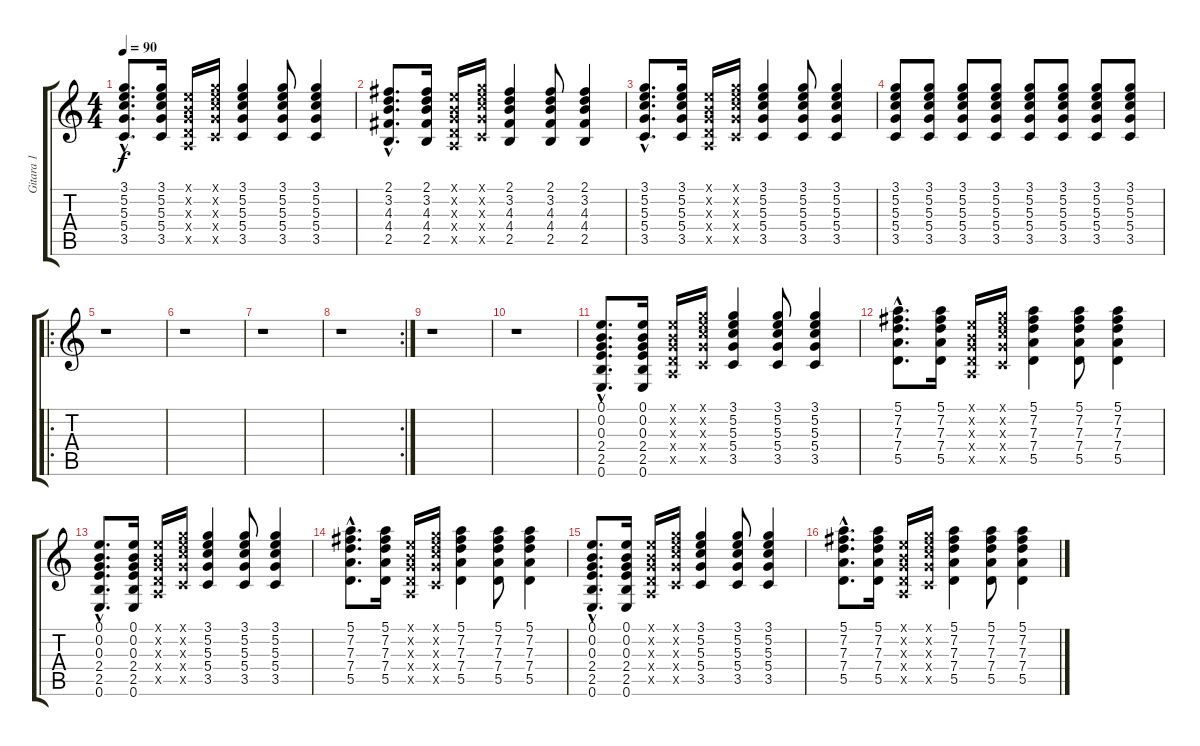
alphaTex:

\track ("Gitara 1" "Gitara 1") {instrument acousticguitarnylon}
\staff {score tabs}
\tuning (E4 B3 G3 D3 A2 E2) {hide}
\ts (4 4)
\tempo 90
\clef g2
\ks c
(3.1{hac} 5.2{hac} 5.3{hac} 5.4{hac} 3.5{hac}).8{d dy f} (3.1 5.2 5.3 5.4 3.5).16 (0.1{x} 0.2{x} 0.3{x} 0.4{x} 0.5{x}).16 (3.1{x} 5.2{x} 5.3{x} 5.4{x} 3.5{x}).16 (3.1 5.2 5.3 5.4 3.5).4 (3.1 5.2 5.3 5.4 3.5).8 (3.1 5.2 5.3 5.4 3.5).4 |
(2.1{hac} 3.2{hac} 4.3{hac} 4.4{hac} 2.5{hac}).8{d} (2.1 3.2 4.3 4.4 2.5).16 (0.1{x} 0.2{x} 0.3{x} 0.4{x} 0.5{x}).16 (3.1{x} 5.2{x} 5.3{x} 5.4{x} 3.5{x}).16 (2.1 3.2 4.3 4.4 2.5).4 (2.1 3.2 4.3 4.4 2.5).8 (2.1 3.2 4.3 4.4 2.5).4 |
(3.1{hac} 5.2{hac} 5.3{hac} 5.4{hac} 3.5{hac}).8{d} (3.1 5.2 5.3 5.4 3.5).16 (0.1{x} 0.2{x} 0.3{x} 0.4{x} 0.5{x}).16 (3.1{x} 5.2{x} 5.3{x} 5.4{x} 3.5{x}).16 (3.1 5.2 5.3 5.4 3.5).4 (3.1 5.2 5.3 5.4 3.5).8 (3.1 5.2 5.3 5.4 3.5).4 |
(3.1 5.2 5.3 5.4 3.5).8 (3.1 5.2 5.3 5.4 3.5).8 (3.1 5.2 5.3 5.4 3.5).8 (3.1 5.2 5.3 5.4 3.5).8 (3.1 5.2 5.3 5.4 3.5).8 (3.1 5.2 5.3 5.4 3.5).8 (3.1 5.2 5.3 5.4 3.5).8 (3.1 5.2 5.3 5.4 3.5).8 |
\ro
r.1 |
r.1 |
r.1 |
\rc 2
r.1 |
r.1 |
r.1 |
(0.1{hac} 0.2{hac} 0.3{hac} 2.4{hac} 2.5{hac} 0.6{hac}).8{d} (0.1 0.2 0.3 2.4 2.5 0.6).16 (0.1{x} 0.2{x} 0.3{x} 0.4{x} 0.5{x}).16 (3.1{x} 5.2{x} 5.3{x} 5.4{x} 3.5{x}).16 (3.1 5.2 5.3 5.4 3.5).4 (3.1 5.2 5.3 5.4 3.5).8 (3.1 5.2 5.3 5.4 3.5).4 |
(5.1{hac} 7.2{hac} 7.3{hac} 7.4{hac} 5.5{hac}).8{d} (5.1 7.2 7.3 7.4 5.5).16 (0.1{x} 0.2{x} 0.3{x} 0.4{x} 0.5{x}).16 (3.1{x} 5.2{x} 5.3{x} 5.4{x} 3.5{x}).16 (5.1 7.2 7.3 7.4 5.5).4 (5.1 7.2 7.3 7.4 5.5).8 (5.1 7.2 7.3 7.4 5.5).4 |
(0.1{hac} 0.2{hac} 0.3{hac} 2.4{hac} 2.5{hac} 0.6{hac}).8{d} (0.1 0.2 0.3 2.4 2.5 0.6).16 (0.1{x} 0.2{x} 0.3{x} 0.4{x} 0.5{x}).16 (3.1{x} 5.2{x} 5.3{x} 5.4{x} 3.5{x}).16 (3.1 5.2 5.3 5.4 3.5).4 (3.1 5.2 5.3 5.4 3.5).8 (3.1 5.2 5.3 5.4 3.5).4 |
(5.1{hac} 7.2{hac} 7.3{hac} 7.4{hac} 5.5{hac}).8{d} (5.1 7.2 7.3 7.4 5.5).16 (0.1{x} 0.2{x} 0.3{x} 0.4{x} 0.5{x}).16 (3.1{x} 5.2{x} 5.3{x} 5.4{x} 3.5{x}).16 (5.1 7.2 7.3 7.4 5.5).4 (5.1 7.2 7.3 7.4 5.5).8 (5.1 7.2 7.3 7.4 5.5).4 |
(0.1{hac} 0.2{hac} 0.3{hac} 2.4{hac} 2.5{hac} 0.6{hac}).8{d} (0.1 0.2 0.3 2.4 2.5 0.6).16 (0.1{x} 0.2{x} 0.3{x} 0.4{x} 0.5{x}).16 (3.1{x} 5.2{x} 5.3{x} 5.4{x} 3.5{x}).16 (3.1 5.2 5.3 5.4 3.5).4 (3.1 5.2 5.3 5.4 3.5).8 (3.1 5.2 5.3 5.4 3.5).4 |
(5.1{hac} 7.2{hac} 7.3{hac} 7.4{hac} 5.5{hac}).8{d} (5.1 7.2 7.3 7.4 5.5).16 (0.1{x} 0.2{x} 0.3{x} 0.4{x} 0.5{x}).16 (3.1{x} 5.2{x} 5.3{x} 5.4{x} 3.5{x}).16 (5.1 7.2 7.3 7.4 5.5).4 (5.1 7.2 7.3 7.4 5.5).8 (5.1 7.2 7.3 7.4 5.5).4
